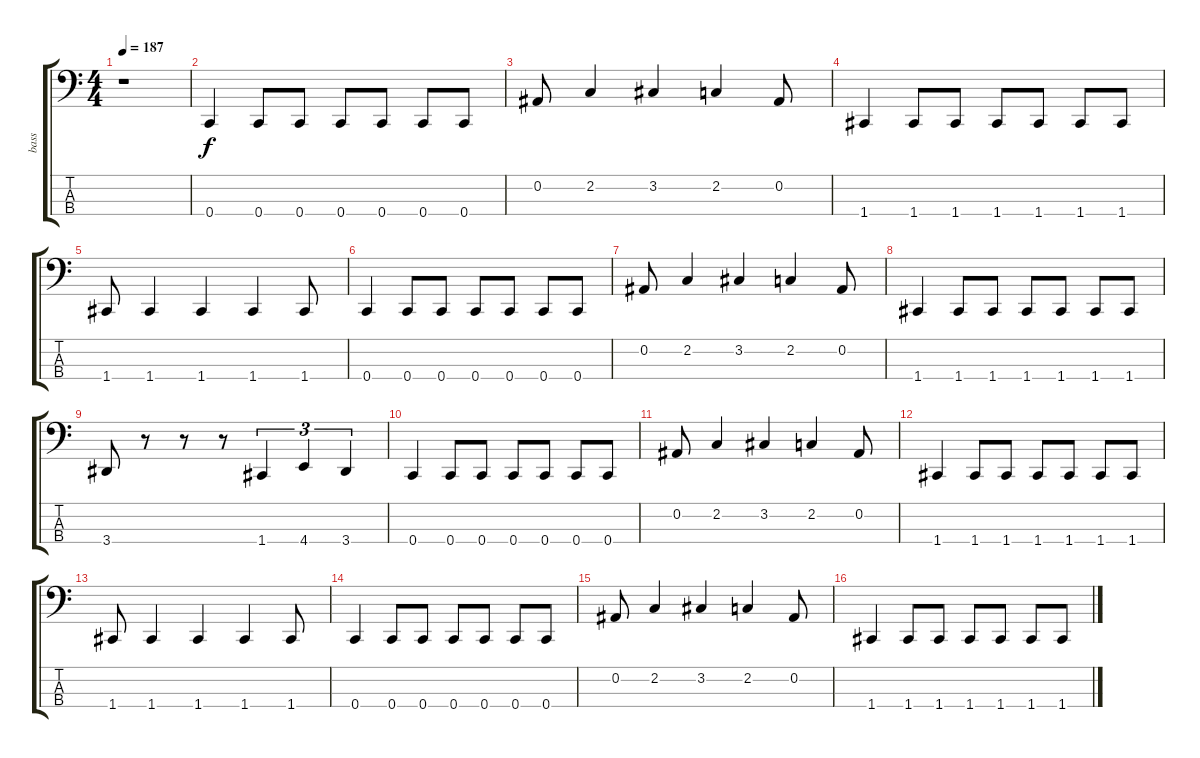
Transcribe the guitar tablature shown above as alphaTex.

\track ("bass" "bass") {instrument slapbass2}
\staff {score tabs}
\tuning (Eb2 Bb1 F1 C1) {hide}
\ts (4 4)
\tempo 187
\clef f4
\ks c
r.1{dy f} |
0.4.4 0.4.8 0.4.8 0.4.8 0.4.8 0.4.8 0.4.8 |
0.2.8 2.2.4 3.2.4 2.2.4 0.2.8 |
1.4.4 1.4.8 1.4.8 1.4.8 1.4.8 1.4.8 1.4.8 |
1.4.8 1.4.4 1.4.4 1.4.4 1.4.8 |
0.4.4 0.4.8 0.4.8 0.4.8 0.4.8 0.4.8 0.4.8 |
0.2.8 2.2.4 3.2.4 2.2.4 0.2.8 |
1.4.4 1.4.8 1.4.8 1.4.8 1.4.8 1.4.8 1.4.8 |
3.4.8 r.8 r.8 r.8 1.4.4{tu (3 2)} 4.4.4{tu (3 2)} 3.4.4{tu (3 2)} |
0.4.4 0.4.8 0.4.8 0.4.8 0.4.8 0.4.8 0.4.8 |
0.2.8 2.2.4 3.2.4 2.2.4 0.2.8 |
1.4.4 1.4.8 1.4.8 1.4.8 1.4.8 1.4.8 1.4.8 |
1.4.8 1.4.4 1.4.4 1.4.4 1.4.8 |
0.4.4 0.4.8 0.4.8 0.4.8 0.4.8 0.4.8 0.4.8 |
0.2.8 2.2.4 3.2.4 2.2.4 0.2.8 |
1.4.4 1.4.8 1.4.8 1.4.8 1.4.8 1.4.8 1.4.8
